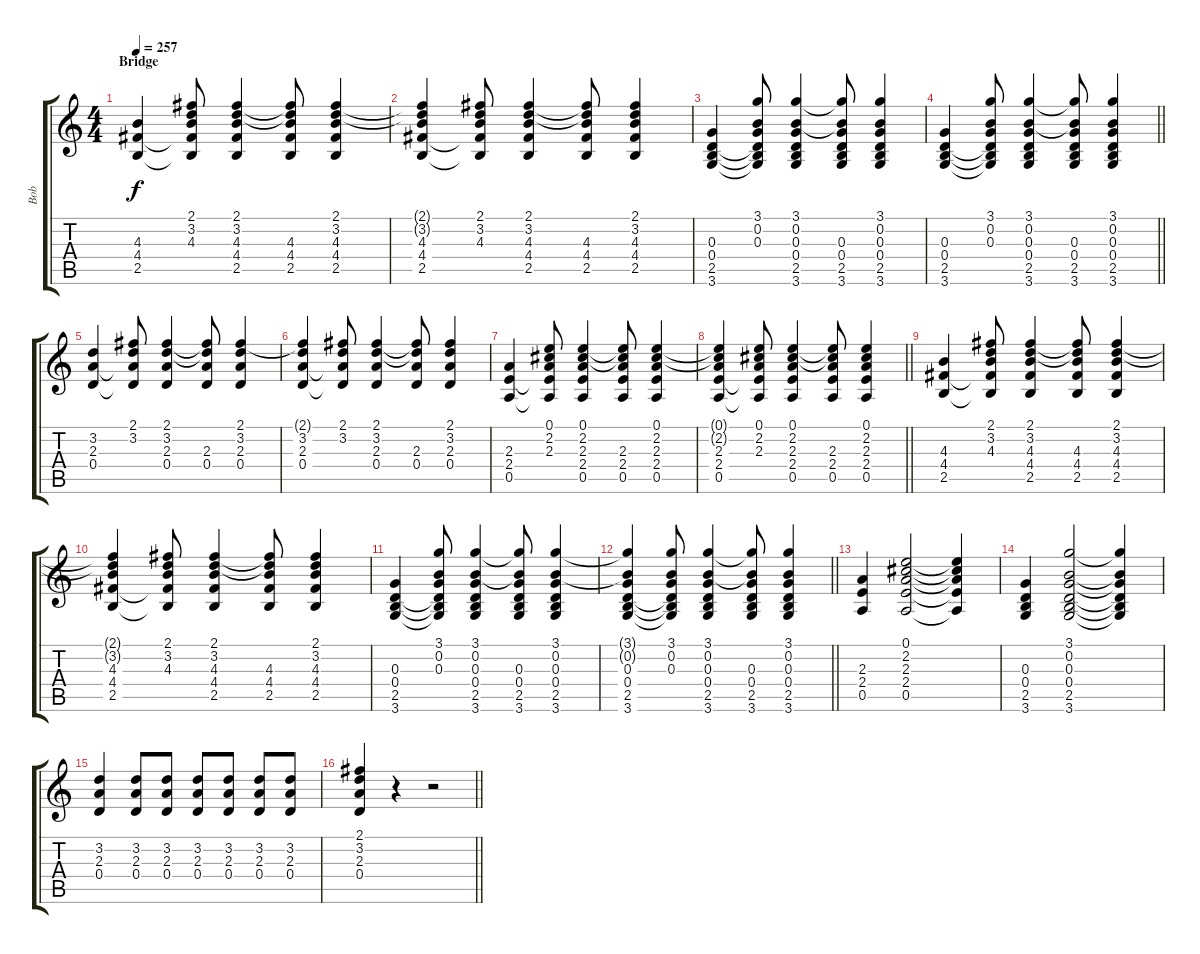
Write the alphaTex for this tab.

\track ("Bob" "Bob") {instrument overdrivenguitar}
\staff {score tabs}
\tuning (E4 B3 G3 D3 A2 E2) {hide}
\ts (4 4)
\section ("" "Bridge")
\tempo 257
\clef g2
\ks c
(4.3 4.4 2.5).4{dy f} (2.1 3.2 4.3 4.4{t} 2.5{t}).8 (2.1 3.2 4.3 4.4 2.5).4 (2.1{t} 3.2{t} 4.3 4.4 2.5).8 (2.1 3.2 4.3 4.4 2.5).4 |
(2.1{t} 3.2{t} 4.3 4.4 2.5).4 (2.1 3.2 4.3 4.4{t} 2.5{t}).8 (2.1 3.2 4.3 4.4 2.5).4 (2.1{t} 3.2{t} 4.3 4.4 2.5).8 (2.1 3.2 4.3 4.4 2.5).4 |
(0.3 0.4 2.5 3.6).4 (3.1 0.2 0.3 0.4{t} 2.5{t} 3.6{t}).8 (3.1 0.2 0.3 0.4 2.5 3.6).4 (3.1{t} 0.2{t} 0.3 0.4 2.5 3.6).8 (3.1 0.2 0.3 0.4 2.5 3.6).4 |
\barLineRight lightlight
(0.3 0.4 2.5 3.6).4 (3.1 0.2 0.3 0.4{t} 2.5{t} 3.6{t}).8 (3.1 0.2 0.3 0.4 2.5 3.6).4 (3.1{t} 0.2{t} 0.3 0.4 2.5 3.6).8 (3.1 0.2 0.3 0.4 2.5 3.6).4 |
(3.2 2.3 0.4).4 (2.1 3.2 2.3{t} 0.4{t}).8 (2.1 3.2 2.3 0.4).4 (2.1{t} 3.2{t} 2.3 0.4).8 (2.1 3.2 2.3 0.4).4 |
(2.1{t} 3.2 2.3 0.4).4 (2.1 3.2 2.3{t} 0.4{t}).8 (2.1 3.2 2.3 0.4).4 (2.1{t} 3.2{t} 2.3 0.4).8 (2.1 3.2 2.3 0.4).4 |
(2.3 2.4 0.5).4 (0.1 2.2 2.3 2.4{t} 0.5{t}).8 (0.1 2.2 2.3 2.4 0.5).4 (0.1{t} 2.2{t} 2.3 2.4 0.5).8 (0.1 2.2 2.3 2.4 0.5).4 |
\barLineRight lightlight
(0.1{t} 2.2{t} 2.3 2.4 0.5).4 (0.1 2.2 2.3 2.4{t} 0.5{t}).8 (0.1 2.2 2.3 2.4 0.5).4 (0.1{t} 2.2{t} 2.3 2.4 0.5).8 (0.1 2.2 2.3 2.4 0.5).4 |
(4.3 4.4 2.5).4 (2.1 3.2 4.3 4.4{t} 2.5{t}).8 (2.1 3.2 4.3 4.4 2.5).4 (2.1{t} 3.2{t} 4.3 4.4 2.5).8 (2.1 3.2 4.3 4.4 2.5).4 |
(2.1{t} 3.2{t} 4.3 4.4 2.5).4 (2.1 3.2 4.3 4.4{t} 2.5{t}).8 (2.1 3.2 4.3 4.4 2.5).4 (2.1{t} 3.2{t} 4.3 4.4 2.5).8 (2.1 3.2 4.3 4.4 2.5).4 |
(0.3 0.4 2.5 3.6).4 (3.1 0.2 0.3 0.4{t} 2.5{t} 3.6{t}).8 (3.1 0.2 0.3 0.4 2.5 3.6).4 (3.1{t} 0.2{t} 0.3 0.4 2.5 3.6).8 (3.1 0.2 0.3 0.4 2.5 3.6).4 |
\barLineRight lightlight
(3.1{t} 0.2{t} 0.3 0.4 2.5 3.6).4 (3.1 0.2 0.3 0.4{t} 2.5{t} 3.6{t}).8 (3.1 0.2 0.3 0.4 2.5 3.6).4 (3.1{t} 0.2{t} 0.3 0.4 2.5 3.6).8 (3.1 0.2 0.3 0.4 2.5 3.6).4 |
(2.3 2.4 0.5).4 (0.1 2.2 2.3 2.4 0.5).2 (0.1{t} 2.2{t} 2.3{t} 2.4{t} 0.5{t}).4 |
(0.3 0.4 2.5 3.6).4 (3.1 0.2 0.3 0.4 2.5 3.6).2 (3.1{t} 0.2{t} 0.3{t} 0.4{t} 2.5{t} 3.6{t}).4 |
(3.2 2.3 0.4).4 (3.2 2.3 0.4).8 (3.2 2.3 0.4).8 (3.2 2.3 0.4).8 (3.2 2.3 0.4).8 (3.2 2.3 0.4).8 (3.2 2.3 0.4).8 |
\barLineRight lightlight
(2.1 3.2 2.3 0.4).4 r.4 r.2
